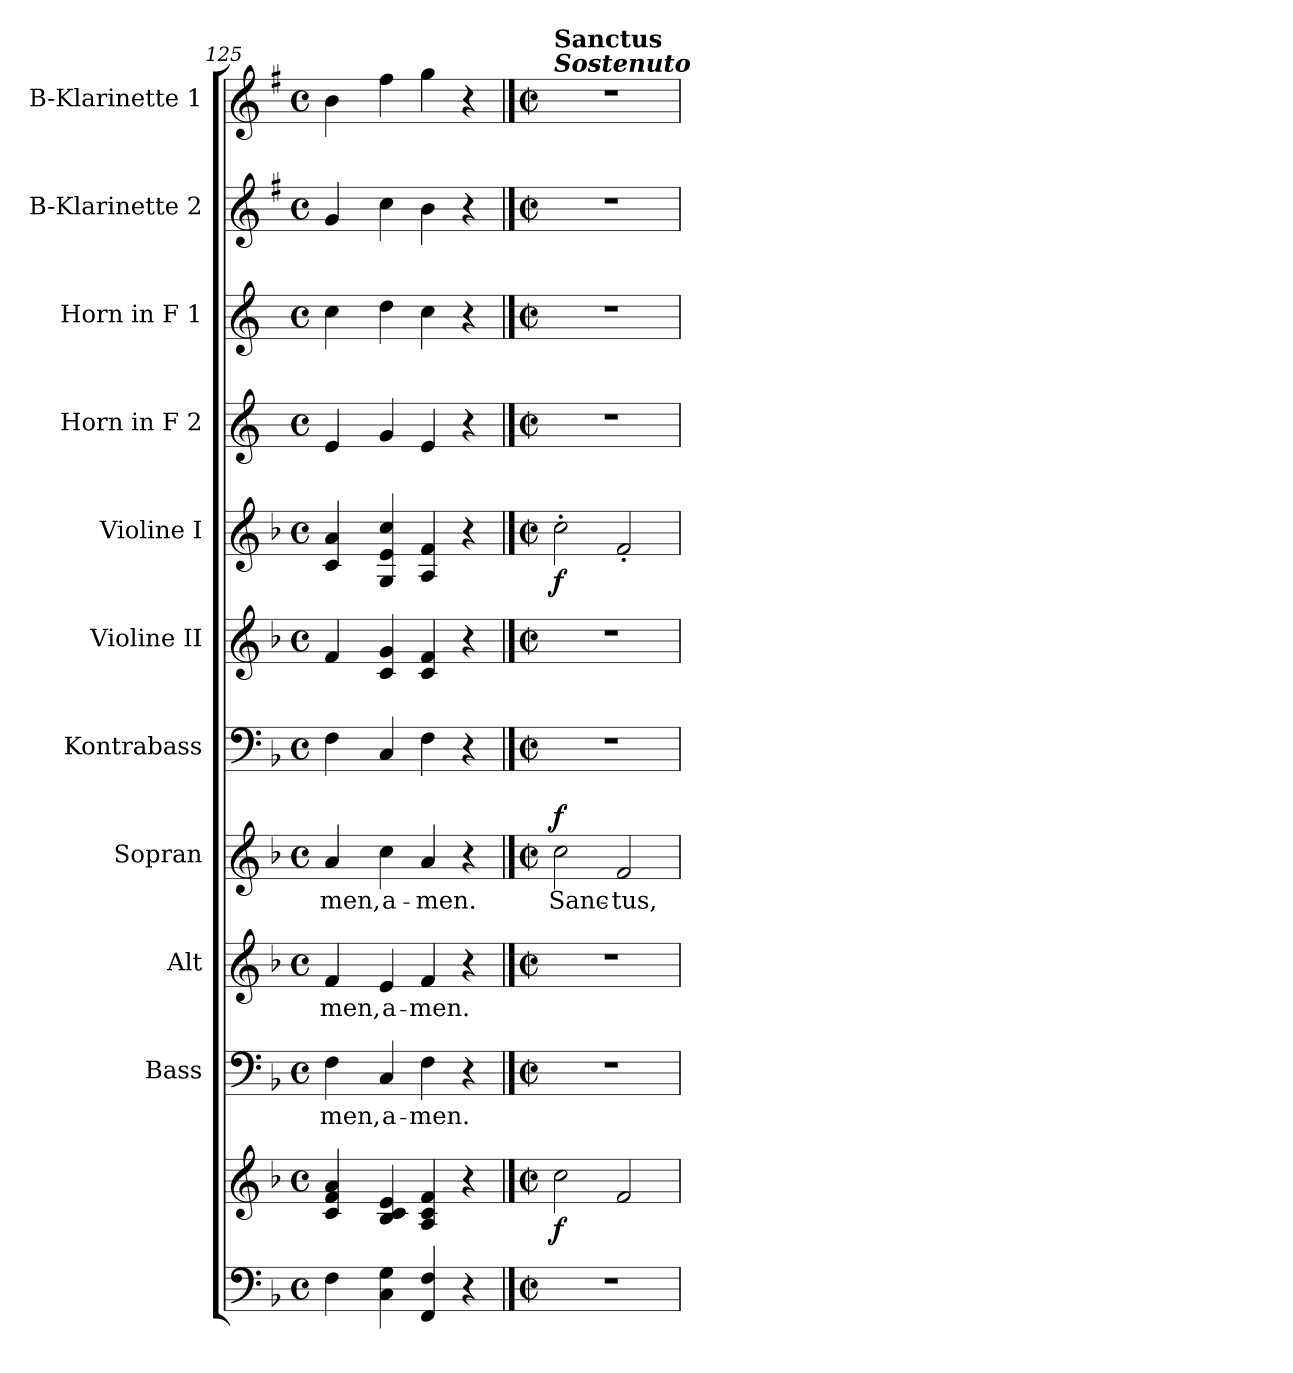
**kern	**kern	**dynam	**kern	**text	**kern	**text	**kern	**text	**dynam	**kern	**kern	**kern	**dynam	**kern	**kern	**kern	**kern
*part11	*part11	*part11	*part10	*part10	*part9	*part9	*part8	*part8	*part8	*part7	*part6	*part5	*part5	*part4	*part3	*part2	*part1
*staff12	*staff11	*staff11/12	*staff10	*staff10	*staff9	*staff9	*staff8	*staff8	*staff8	*staff7	*staff6	*staff5	*staff5	*staff4	*staff3	*staff2	*staff1
*	*	*	*I"Bass	*	*I"Alt	*	*I"Sopran	*	*	*I"Kontrabass	*I"Violine II	*I"Violine I	*	*I"Horn in F 2	*I"Horn in F 1	*I"B-Klarinette 2	*I"B-Klarinette 1
*	*	*	*I'B.	*	*I'A.	*	*I'S.	*	*	*I'Kb.	*I'Vl. II	*I'Vl. I	*	*	*	*I'B Kl. 2	*I'B Kl. 1
*clefF4	*clefG2	*	*clefF4	*	*clefG2	*	*clefG2	*	*	*clefF4	*clefG2	*clefG2	*	*clefG2	*clefG2	*clefG2	*clefG2
*	*	*	*	*	*	*	*	*	*	*ITrd7c12	*	*	*	*ITrd4c7	*ITrd4c7	*ITrd1c2	*ITrd1c2
*k[b-]	*k[b-]	*	*k[b-]	*	*k[b-]	*	*k[b-]	*	*	*k[b-]	*k[b-]	*k[b-]	*	*k[b-]	*k[b-]	*k[b-]	*k[b-]
*F:	*F:	*	*F:	*	*F:	*	*F:	*	*	*F:	*F:	*F:	*	*F:	*F:	*F:	*F:
*M4/4	*M4/4	*	*M4/4	*	*M4/4	*	*M4/4	*	*	*M4/4	*M4/4	*M4/4	*	*M4/4	*M4/4	*M4/4	*M4/4
*met(c)	*met(c)	*	*met(c)	*	*met(c)	*	*met(c)	*	*	*met(c)	*met(c)	*met(c)	*	*met(c)	*met(c)	*met(c)	*met(c)
=125	=125	=125	=125	=125	=125	=125	=125	=125	=125	=125	=125	=125	=125	=125	=125	=125	=125
!	!	!	!	!LO:LY:b	!	!LO:LY:b	!	!LO:LY:b	!	!	!	!	!	!	!	!	!
4F\	4c/ 4f/ 4a/	.	4F\	-men,	4f/	-men,	4a/	-men,	.	4FF\	4f/	4c/ 4a/	.	4A/	4f\	4f/	4a\
!	!	!	!	!LO:LY:b	!	!LO:LY:b	!	!LO:LY:b	!	!	!	!	!	!	!	!	!
4C\ 4G\	4B-/ 4c/ 4e/	.	4C/	a-	4e/	a-	4cc\	a-	.	4CC/	4c/ 4g/	4G/ 4e/ 4cc/	.	4c/	4g\	4b-\	4ee\
!	!	!	!	!LO:LY:b	!	!LO:LY:b	!	!LO:LY:b	!	!	!	!	!	!	!	!	!
4FF/ 4F/	4A/ 4c/ 4f/	.	4F\	-men.	4f/	-men.	4a/	-men.	.	4FF\	4c/ 4f/	4A/ 4f/	.	4A/	4f\	4a\	4ff\
4r	4r	.	4r	.	4r	.	4r	.	.	4r	4r	4r	.	4r	4r	4r	4r
!!LO:PB:g=z
==126	==126	==126	==126	==126	==126	==126	==126	==126	==126	==126	==126	==126	==126	==126	==126	==126	==126
*M2/2	*M2/2	*	*M2/2	*	*M2/2	*	*M2/2	*	*	*M2/2	*M2/2	*M2/2	*	*M2/2	*M2/2	*M2/2	*M2/2
*met(c|)	*met(c|)	*	*met(c|)	*	*met(c|)	*	*met(c|)	*	*	*met(c|)	*met(c|)	*met(c|)	*	*met(c|)	*met(c|)	*met(c|)	*met(c|)
!	!	!	!	!	!	!	!	!	!	!	!	!	!	!	!	!	!LO:TX:a:Bi:t=Sostenuto
!	!	!	!	!	!	!	!	!	!	!	!	!	!	!	!	!	!LO:TX:a:B:t=Sanctus
!	!	!LO:DY:b	!	!	!	!	!	!LO:LY:b	!LO:DY:b	!	!	!	!LO:DY:b	!	!	!	!
1r	2cc\	f	1r	.	1r	.	2cc\	Sanc-	f	1r	1r	2cc'>\	f	1r	1r	1r	1r
!	!	!	!	!	!	!	!	!LO:LY:b	!	!	!	!	!	!	!	!	!
.	2f/	.	.	.	.	.	2f/	-tus,	.	.	.	2f'</	.	.	.	.	.
=	=	=	=	=	=	=	=	=	=	=	=	=	=	=	=	=	=
*-	*-	*-	*-	*-	*-	*-	*-	*-	*-	*-	*-	*-	*-	*-	*-	*-	*-
